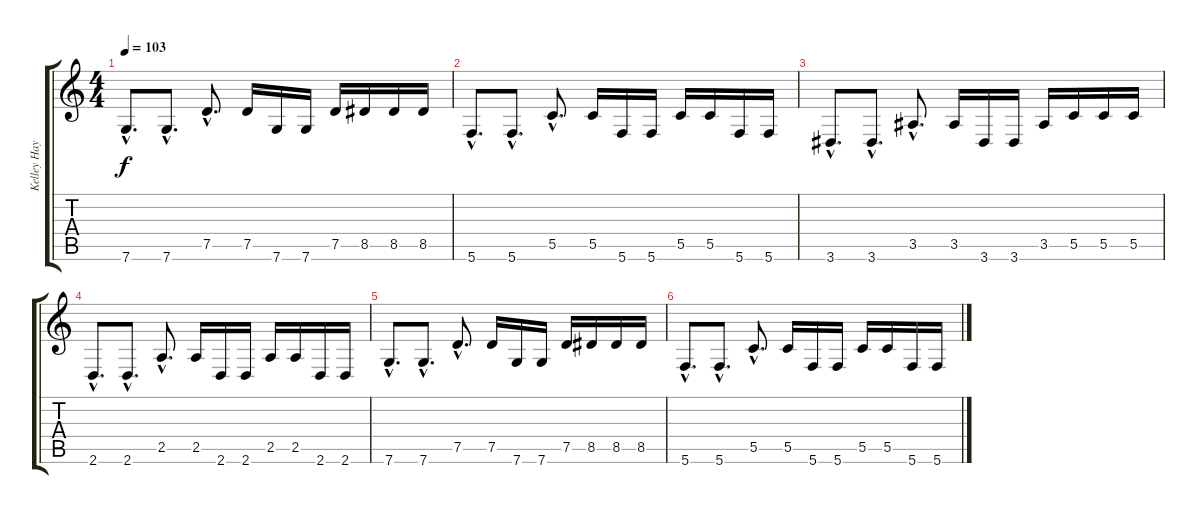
\track ("Kelley Hayes (Guitar Echo)" "Kelley Hay") {instrument distortionguitar}
\staff {score tabs}
\tuning (D4 A3 F3 C3 G2 C2) {hide}
\ts (4 4)
\tempo 103
\clef g2
\ks c
7.6{hac}.8{d dy f} 7.6{hac}.8{d} 7.5{hac}.8{d} 7.5.16 7.6.16 7.6.16 7.5.16 8.5.16 8.5.16 8.5.16 |
5.6{hac}.8{d} 5.6{hac}.8{d} 5.5{hac}.8{d} 5.5.16 5.6.16 5.6.16 5.5.16 5.5.16 5.6.16 5.6.16 |
3.6{hac}.8{d} 3.6{hac}.8{d} 3.5{hac}.8{d} 3.5.16 3.6.16 3.6.16 3.5.16 5.5.16 5.5.16 5.5.16 |
2.6{hac}.8{d} 2.6{hac}.8{d} 2.5{hac}.8{d} 2.5.16 2.6.16 2.6.16 2.5.16 2.5.16 2.6.16 2.6.16 |
7.6{hac}.8{d} 7.6{hac}.8{d} 7.5{hac}.8{d} 7.5.16 7.6.16 7.6.16 7.5.16 8.5.16 8.5.16 8.5.16 |
5.6{hac}.8{d} 5.6{hac}.8{d} 5.5{hac}.8{d} 5.5.16 5.6.16 5.6.16 5.5.16 5.5.16 5.6.16 5.6.16
